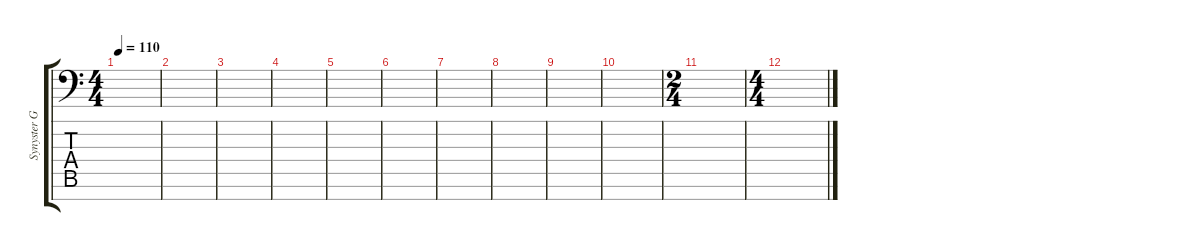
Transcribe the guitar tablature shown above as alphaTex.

\track ("Synyster Gates - Schecter Syny" "Synyster G") {instrument overdrivenguitar}
\staff {score tabs}
\tuning (E4 B3 G3 D3 A2 D2 C-1) {hide}
\ts (4 4)
\tempo 110
\clef f4
\ks c
|
|
|
|
|
|
|
|
|
|
\ts (2 4)
|
\ts (4 4)
